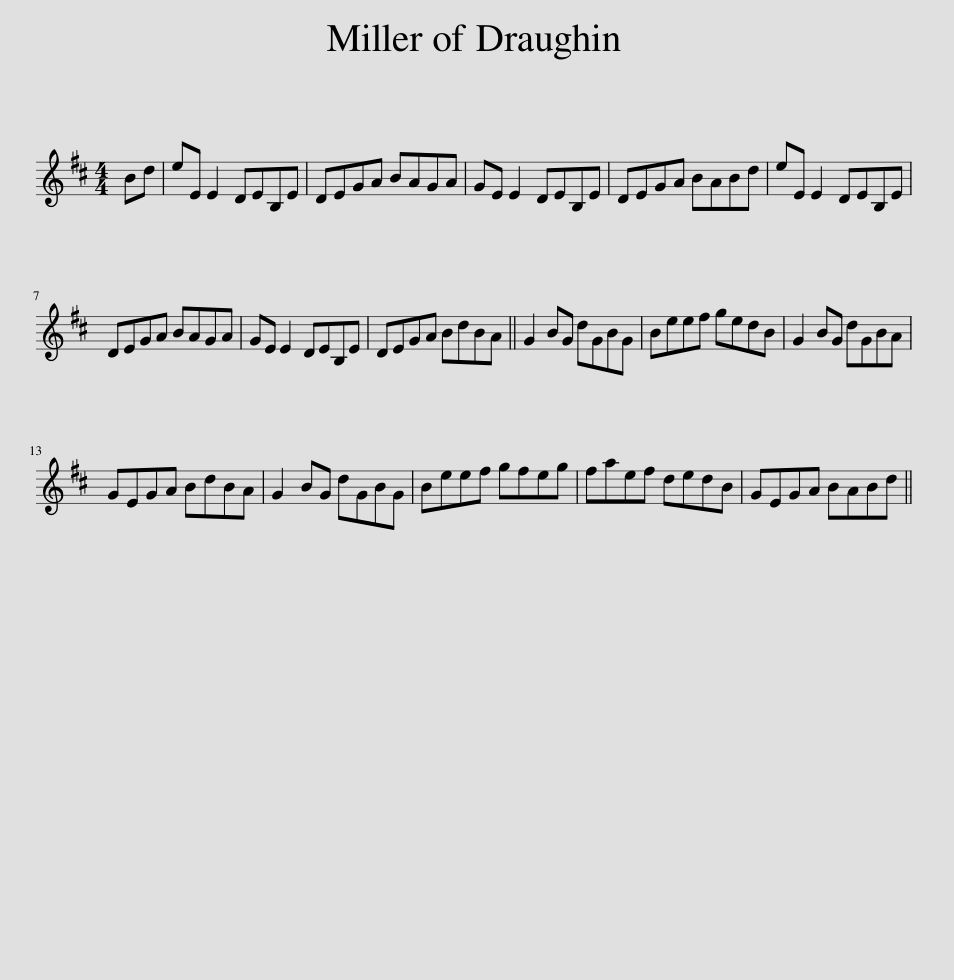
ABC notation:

X:1
L:1/8
M:4/4
I:linebreak $
K:D
V:1 treble
V:1
 Bd | eE E2 DEB,E | DEGA BAGA | GE E2 DEB,E | DEGA BABd | %5
 eE E2 DEB,E |$ DEGA BAGA | GE E2 DEB,E | DEGA BdBA || G2 BG dGBG | %10
 Beef gedB | G2 BG dGBA |$ GEGA BdBA | G2 BG dGBG | Beef gfeg | %15
 faef dedB | GEGA BABd || %17
